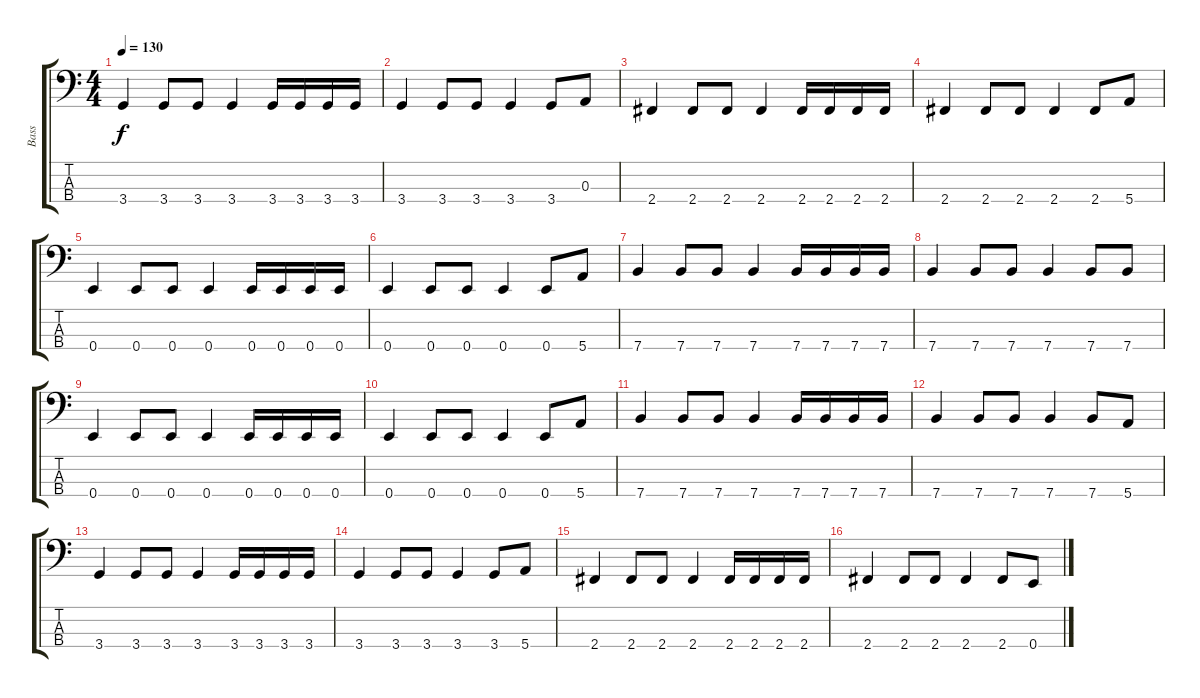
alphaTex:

\track ("Bass" "Bass") {instrument electricbassfinger}
\staff {score tabs}
\tuning (G2 D2 A1 E1) {hide}
\ts (4 4)
\tempo 130
\clef f4
\ks c
3.4.4{dy f} 3.4.8 3.4.8 3.4.4 3.4.16 3.4.16 3.4.16 3.4.16 |
3.4.4 3.4.8 3.4.8 3.4.4 3.4.8 0.3.8 |
2.4.4 2.4.8 2.4.8 2.4.4 2.4.16 2.4.16 2.4.16 2.4.16 |
2.4.4 2.4.8 2.4.8 2.4.4 2.4.8 5.4.8 |
0.4.4 0.4.8 0.4.8 0.4.4 0.4.16 0.4.16 0.4.16 0.4.16 |
0.4.4 0.4.8 0.4.8 0.4.4 0.4.8 5.4.8 |
7.4.4 7.4.8 7.4.8 7.4.4 7.4.16 7.4.16 7.4.16 7.4.16 |
7.4.4 7.4.8 7.4.8 7.4.4 7.4.8 7.4.8 |
0.4.4 0.4.8 0.4.8 0.4.4 0.4.16 0.4.16 0.4.16 0.4.16 |
0.4.4 0.4.8 0.4.8 0.4.4 0.4.8 5.4.8 |
7.4.4 7.4.8 7.4.8 7.4.4 7.4.16 7.4.16 7.4.16 7.4.16 |
7.4.4 7.4.8 7.4.8 7.4.4 7.4.8 5.4.8 |
3.4.4 3.4.8 3.4.8 3.4.4 3.4.16 3.4.16 3.4.16 3.4.16 |
3.4.4 3.4.8 3.4.8 3.4.4 3.4.8 5.4.8 |
2.4.4 2.4.8 2.4.8 2.4.4 2.4.16 2.4.16 2.4.16 2.4.16 |
2.4.4 2.4.8 2.4.8 2.4.4 2.4.8 0.4.8
